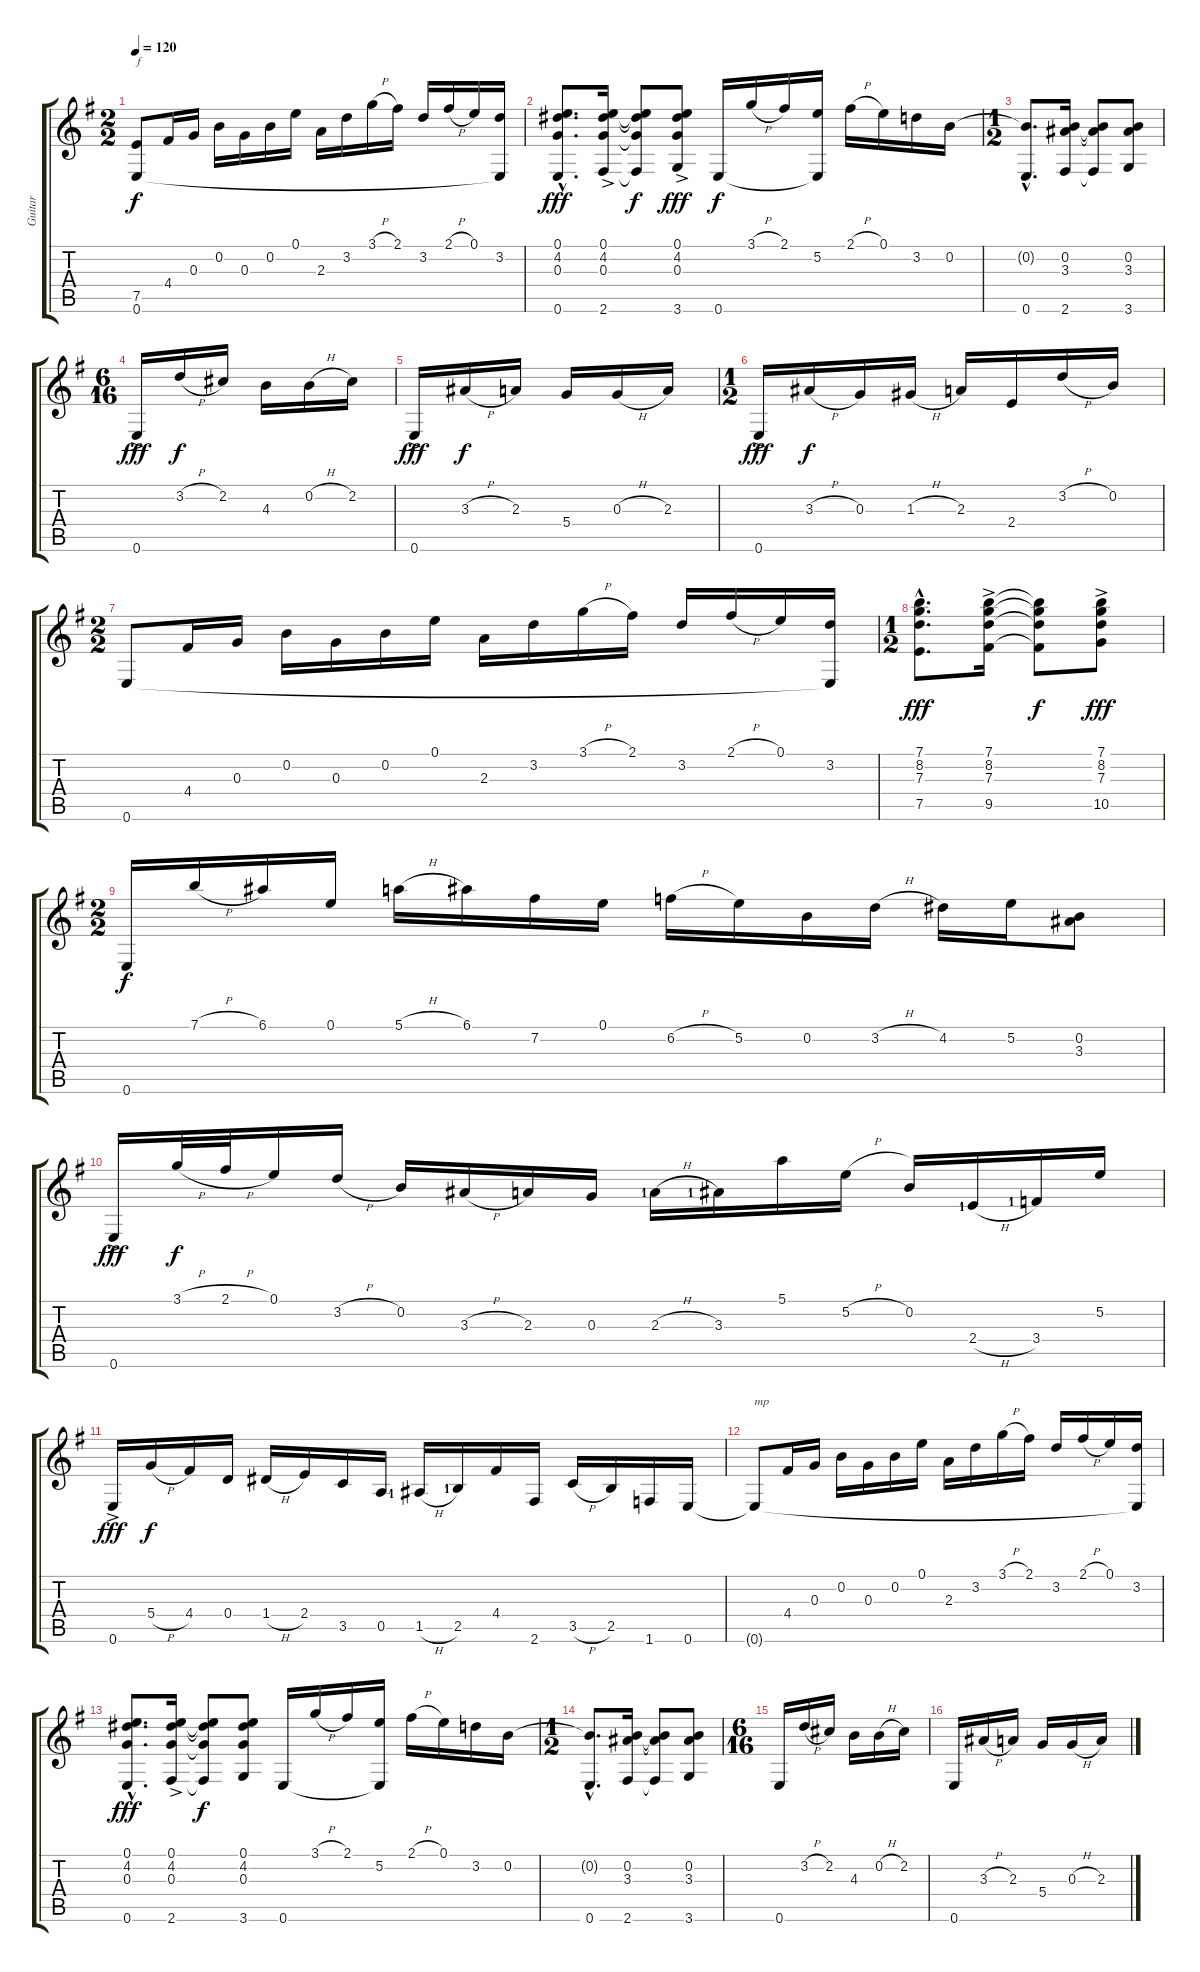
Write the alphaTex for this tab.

\track ("Guitar" "Guitar") {instrument acousticguitarnylon}
\staff {score tabs}
\tuning (E4 B3 G3 D3 A2 E2) {hide}
\ts (2 2)
\tempo 120
\clef g2
\ks g
(7.5 0.6).8{txt "f" dy f instrument acousticguitarnylon} 4.4.16 0.3.16 0.2.16 0.3.16 0.2.16 0.1.16 2.3.16 3.2.16 3.1{h}.16 2.1.16 3.2.16 2.1{h}.16 0.1.16 (3.2 0.6{t}).16 |
(0.1{hac} 4.2{hac} 0.3{hac} 0.6{hac}).8{d dy fff} (0.1 4.2 0.3 2.6{ac}).16 (0.1{t} 4.2{t} 0.3{t} 2.6{t}).8{dy f} (0.1 4.2 0.3 3.6{ac}).8{dy fff} 0.6.16{dy f} 3.1{h}.16 2.1.16 (5.2 0.6{t}).16 2.1{h}.16 0.1.16 3.2.16 0.2.16 |
\ts (1 2)
(0.2{hac t} 0.6{hac}).8{d} (0.2 3.3 2.6).16 (0.2{t} 3.3{t} 2.6{t}).8 (0.2 3.3 3.6).8 |
\ts (6 16)
0.6{ac}.16{dy fff} 3.2{h}.16{dy f} 2.2.16 4.3.16 0.2{h}.16 2.2.16 |
0.6{ac}.16{dy fff} 3.3{h}.16{dy f} 2.3.16 5.4.16 0.3{h}.16 2.3.16 |
\ts (1 2)
0.6{ac}.16{dy fff} 3.3{h}.16{dy f} 0.3.16 1.3{h}.16 2.3.16 2.4.16 3.2{h}.16 0.2.16 |
\ts (2 2)
0.6.8 4.4.16 0.3.16 0.2.16 0.3.16 0.2.16 0.1.16 2.3.16 3.2.16 3.1{h}.16 2.1.16 3.2.16 2.1{h}.16 0.1.16 (3.2 0.6{t}).16 |
\ts (1 2)
(7.1{hac} 8.2{hac} 7.3{hac} 7.5{hac}).8{d dy fff} (7.1 8.2 7.3 9.5{ac}).16 (7.1{t} 8.2{t} 7.3{t} 9.5{t}).8{dy f} (7.1 8.2 7.3 10.5{ac}).8{dy fff} |
\ts (2 2)
0.6.16{dy f} 7.1{h}.16 6.1.16 0.1.16 5.1{h}.16 6.1.16 7.2.16 0.1.16 6.2{h}.16 5.2.16 0.2.16 3.2{h}.16 4.2.16 5.2.16 (0.2 3.3).8 |
0.6{ac}.16{dy fff} 3.1{h}.32{dy f} 2.1{h}.32 0.1.16 3.2{h}.16 0.2.16 3.3{h}.16 2.3.16 0.3.16 2.3{h lf 2}.16 3.3{lf 2}.16 5.1.16 5.2{h}.16 0.2.16 2.4{h lf 2}.16 3.4{lf 2}.16 5.2.16 |
0.6{ac}.16{dy fff} 5.4{h}.16{dy f} 4.4.16 0.4.16 1.4{h}.16 2.4.16 3.5.16 0.5.16 1.5{h lf 2}.16 2.5{lf 2}.16 4.4.16 2.6.16 3.5{h}.16 2.5.16 1.6.16 0.6.16 |
0.6{t}.8{txt "mp"} 4.4.16 0.3.16 0.2.16 0.3.16 0.2.16 0.1.16 2.3.16 3.2.16 3.1{h}.16 2.1.16 3.2.16 2.1{h}.16 0.1.16 (3.2 0.6{t}).16 |
(0.1{hac} 4.2{hac} 0.3{hac} 0.6{hac}).8{d dy fff} (0.1 4.2 0.3 2.6{ac}).16 (0.1{t} 4.2{t} 0.3{t} 2.6{t}).8{dy f} (0.1 4.2 0.3 3.6).8 0.6.16 3.1{h}.16 2.1.16 (5.2 0.6{t}).16 2.1{h}.16 0.1.16 3.2.16 0.2.16 |
\ts (1 2)
(0.2{hac t} 0.6{hac}).8{d} (0.2 3.3 2.6).16 (0.2{t} 3.3{t} 2.6{t}).8 (0.2 3.3 3.6).8 |
\ts (6 16)
0.6.16 3.2{h}.16 2.2.16 4.3.16 0.2{h}.16 2.2.16 |
0.6.16 3.3{h}.16 2.3.16 5.4.16 0.3{h}.16 2.3.16
